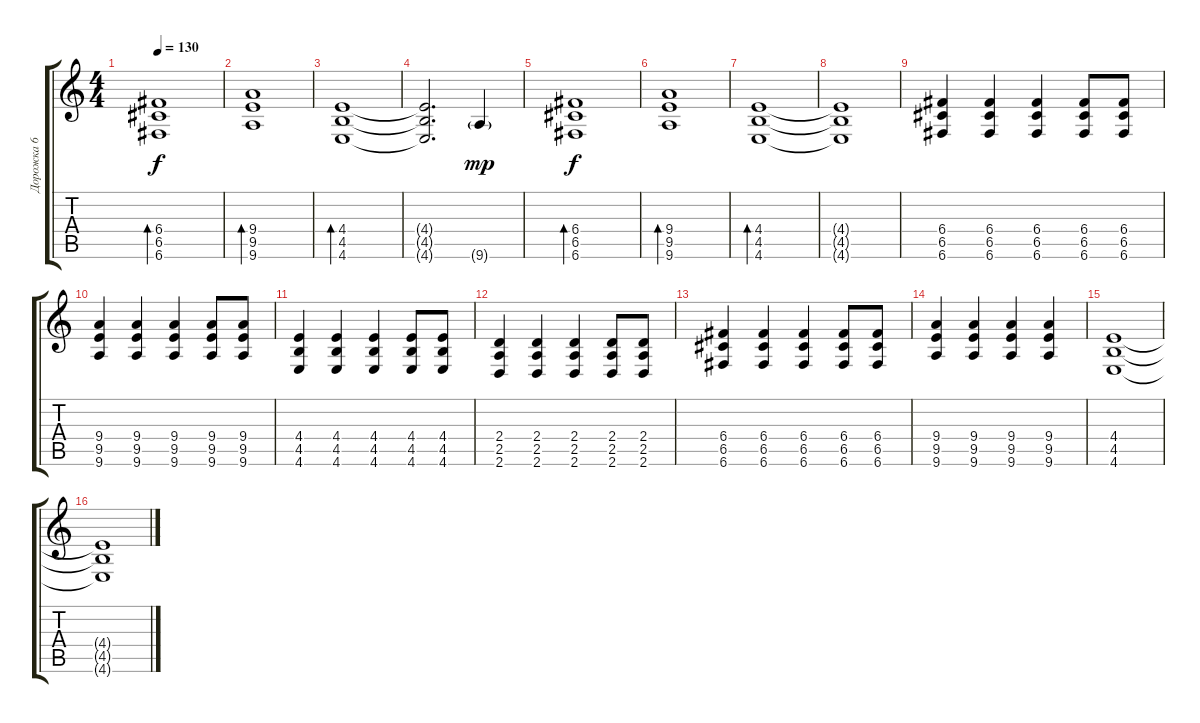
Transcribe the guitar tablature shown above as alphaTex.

\track ("Дорожка 6" "Дорожка 6") {instrument electricguitarjazz}
\staff {score tabs}
\tuning (D4 A3 F3 C3 G2 C2) {hide}
\ts (4 4)
\tempo 130
\clef g2
\ks c
(6.4 6.5 6.6).1{bd 240 dy f} |
(9.4 9.5 9.6).1{bd 240} |
(4.4 4.5 4.6).1{bd 240} |
(4.4{t} 4.5{t} 4.6{t}).2{d} 9.6{g}.4{dy mp} |
(6.4 6.5 6.6).1{bd 240 dy f} |
(9.4 9.5 9.6).1{bd 240} |
(4.4 4.5 4.6).1{bd 240} |
(4.4{t} 4.5{t} 4.6{t}).1 |
(6.4 6.5 6.6).4{instrument distortionguitar} (6.4 6.5 6.6).4 (6.4 6.5 6.6).4 (6.4 6.5 6.6).8 (6.4 6.5 6.6).8 |
(9.4 9.5 9.6).4 (9.4 9.5 9.6).4 (9.4 9.5 9.6).4 (9.4 9.5 9.6).8 (9.4 9.5 9.6).8 |
(4.4 4.5 4.6).4 (4.4 4.5 4.6).4 (4.4 4.5 4.6).4 (4.4 4.5 4.6).8 (4.4 4.5 4.6).8 |
(2.4 2.5 2.6).4 (2.4 2.5 2.6).4 (2.4 2.5 2.6).4 (2.4 2.5 2.6).8 (2.4 2.5 2.6).8 |
(6.4 6.5 6.6).4 (6.4 6.5 6.6).4 (6.4 6.5 6.6).4 (6.4 6.5 6.6).8 (6.4 6.5 6.6).8 |
(9.4 9.5 9.6).4 (9.4 9.5 9.6).4 (9.4 9.5 9.6).4 (9.4 9.5 9.6).4 |
(4.4 4.5 4.6).1 |
(4.4{t} 4.5{t} 4.6{t}).1
